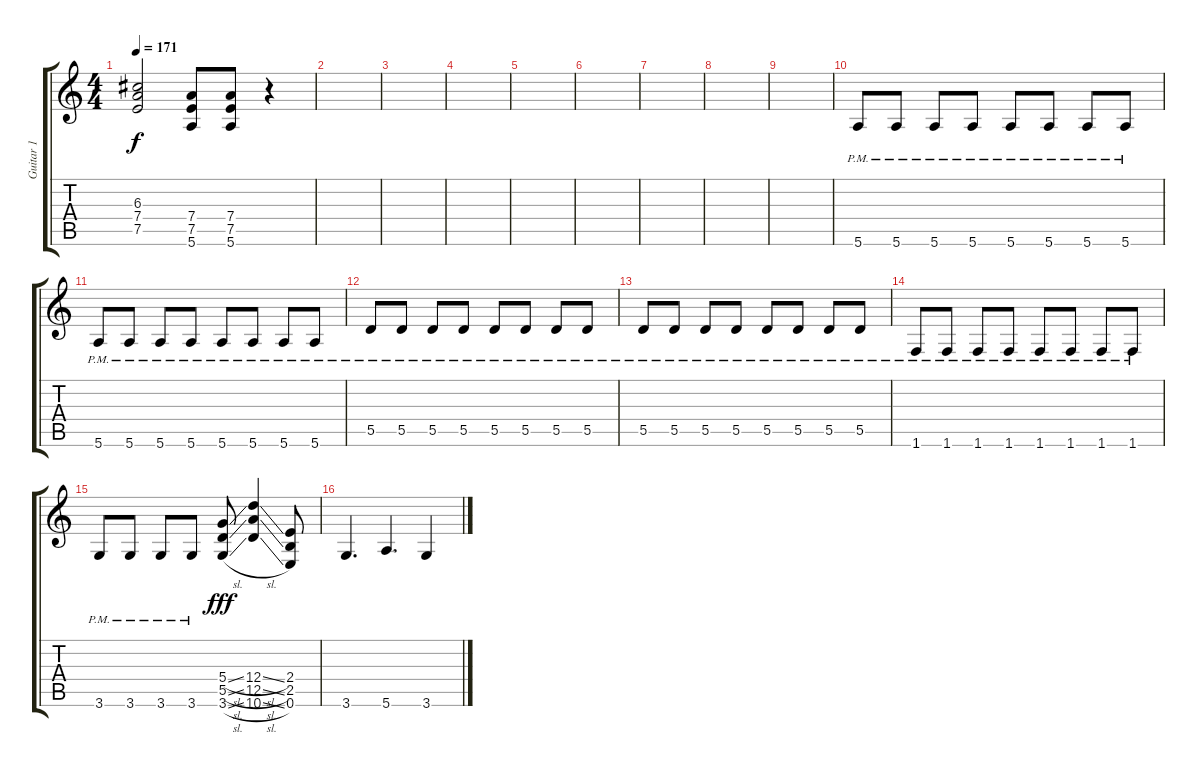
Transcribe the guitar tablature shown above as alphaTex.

\track ("Guitar 1" "Guitar 1") {instrument overdrivenguitar}
\staff {score tabs}
\tuning (E4 B3 G3 D3 A2 E2) {hide}
\ts (4 4)
\tempo 171
\clef g2
\ks c
(6.3 7.4 7.5).2{dy f} (7.4 7.5 5.6).8 (7.4 7.5 5.6).8 r.4 |
|
|
|
|
|
|
|
|
5.6{pm}.8 5.6{pm}.8 5.6{pm}.8 5.6{pm}.8 5.6{pm}.8 5.6{pm}.8 5.6{pm}.8 5.6{pm}.8 |
5.6{pm}.8 5.6{pm}.8 5.6{pm}.8 5.6{pm}.8 5.6{pm}.8 5.6{pm}.8 5.6{pm}.8 5.6{pm}.8 |
5.5{pm}.8 5.5{pm}.8 5.5{pm}.8 5.5{pm}.8 5.5{pm}.8 5.5{pm}.8 5.5{pm}.8 5.5{pm}.8 |
5.5{pm}.8 5.5{pm}.8 5.5{pm}.8 5.5{pm}.8 5.5{pm}.8 5.5{pm}.8 5.5{pm}.8 5.5{pm}.8 |
1.6{pm}.8 1.6{pm}.8 1.6{pm}.8 1.6{pm}.8 1.6{pm}.8 1.6{pm}.8 1.6{pm}.8 1.6{pm}.8 |
3.6{pm}.8 3.6{pm}.8 3.6{pm}.8 3.6{pm}.8 (5.4{sl} 5.5{sl} 3.6{sl}).8{dy fff} (12.4{sl} 12.5{sl} 10.6{sl}).4 (2.4 2.5 0.6).8 |
3.6.4{d} 5.6.4{d} 3.6.4
